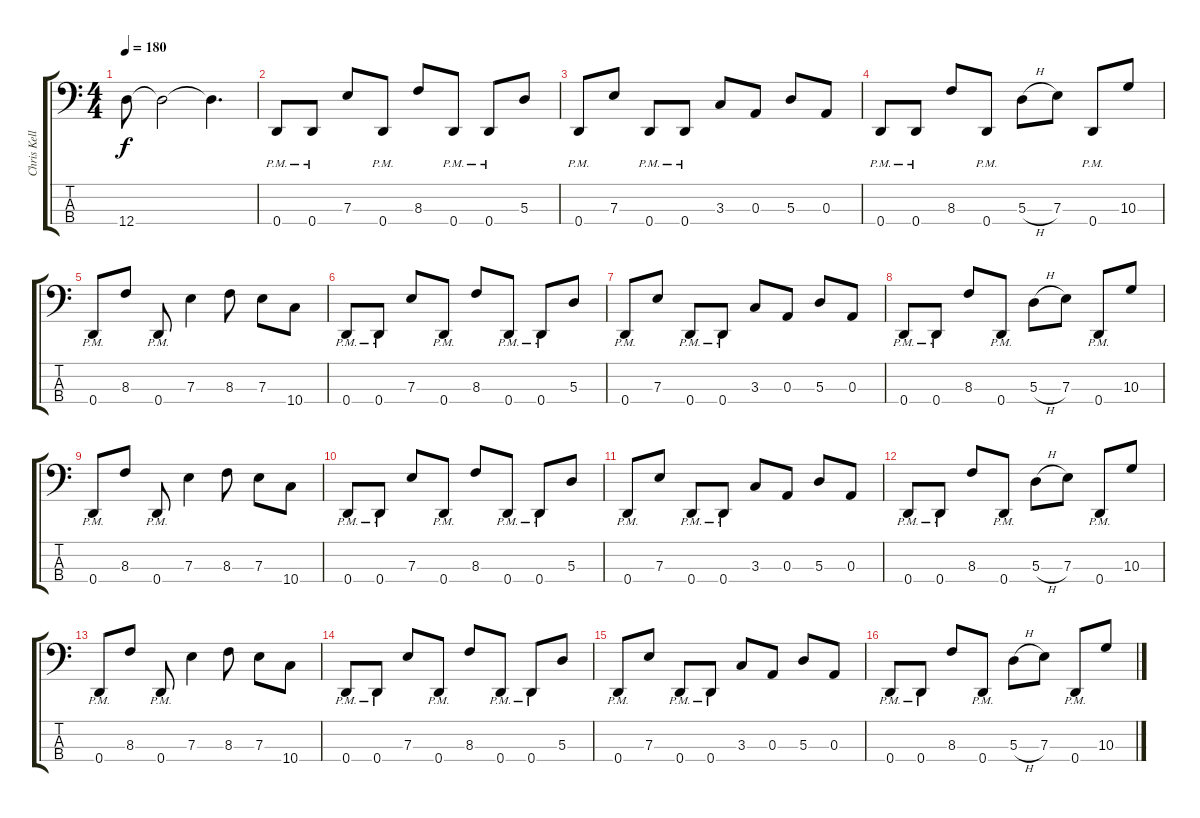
\track ("Chris Kells" "Chris Kell") {instrument electricbasspick}
\staff {score tabs}
\tuning (G2 D2 A1 D1) {hide}
\ts (4 4)
\tempo 180
\clef f4
\ks c
12.4{t}.8{dy f} 12.4{t}.2 12.4{t}.4{d} |
0.4{pm}.8 0.4{pm}.8 7.3.8 0.4{pm}.8 8.3.8 0.4{pm}.8 0.4{pm}.8 5.3.8 |
0.4{pm}.8 7.3.8 0.4{pm}.8 0.4{pm}.8 3.3.8 0.3.8 5.3.8 0.3.8 |
0.4{pm}.8 0.4{pm}.8 8.3.8 0.4{pm}.8 5.3{h}.8 7.3.8 0.4{pm}.8 10.3.8 |
0.4{pm}.8 8.3.8 0.4{pm}.8 7.3.4 8.3.8 7.3.8 10.4.8 |
0.4{pm}.8 0.4{pm}.8 7.3.8 0.4{pm}.8 8.3.8 0.4{pm}.8 0.4{pm}.8 5.3.8 |
0.4{pm}.8 7.3.8 0.4{pm}.8 0.4{pm}.8 3.3.8 0.3.8 5.3.8 0.3.8 |
0.4{pm}.8 0.4{pm}.8 8.3.8 0.4{pm}.8 5.3{h}.8 7.3.8 0.4{pm}.8 10.3.8 |
0.4{pm}.8 8.3.8 0.4{pm}.8 7.3.4 8.3.8 7.3.8 10.4.8 |
0.4{pm}.8 0.4{pm}.8 7.3.8 0.4{pm}.8 8.3.8 0.4{pm}.8 0.4{pm}.8 5.3.8 |
0.4{pm}.8 7.3.8 0.4{pm}.8 0.4{pm}.8 3.3.8 0.3.8 5.3.8 0.3.8 |
0.4{pm}.8 0.4{pm}.8 8.3.8 0.4{pm}.8 5.3{h}.8 7.3.8 0.4{pm}.8 10.3.8 |
0.4{pm}.8 8.3.8 0.4{pm}.8 7.3.4 8.3.8 7.3.8 10.4.8 |
0.4{pm}.8 0.4{pm}.8 7.3.8 0.4{pm}.8 8.3.8 0.4{pm}.8 0.4{pm}.8 5.3.8 |
0.4{pm}.8 7.3.8 0.4{pm}.8 0.4{pm}.8 3.3.8 0.3.8 5.3.8 0.3.8 |
0.4{pm}.8 0.4{pm}.8 8.3.8 0.4{pm}.8 5.3{h}.8 7.3.8 0.4{pm}.8 10.3.8
